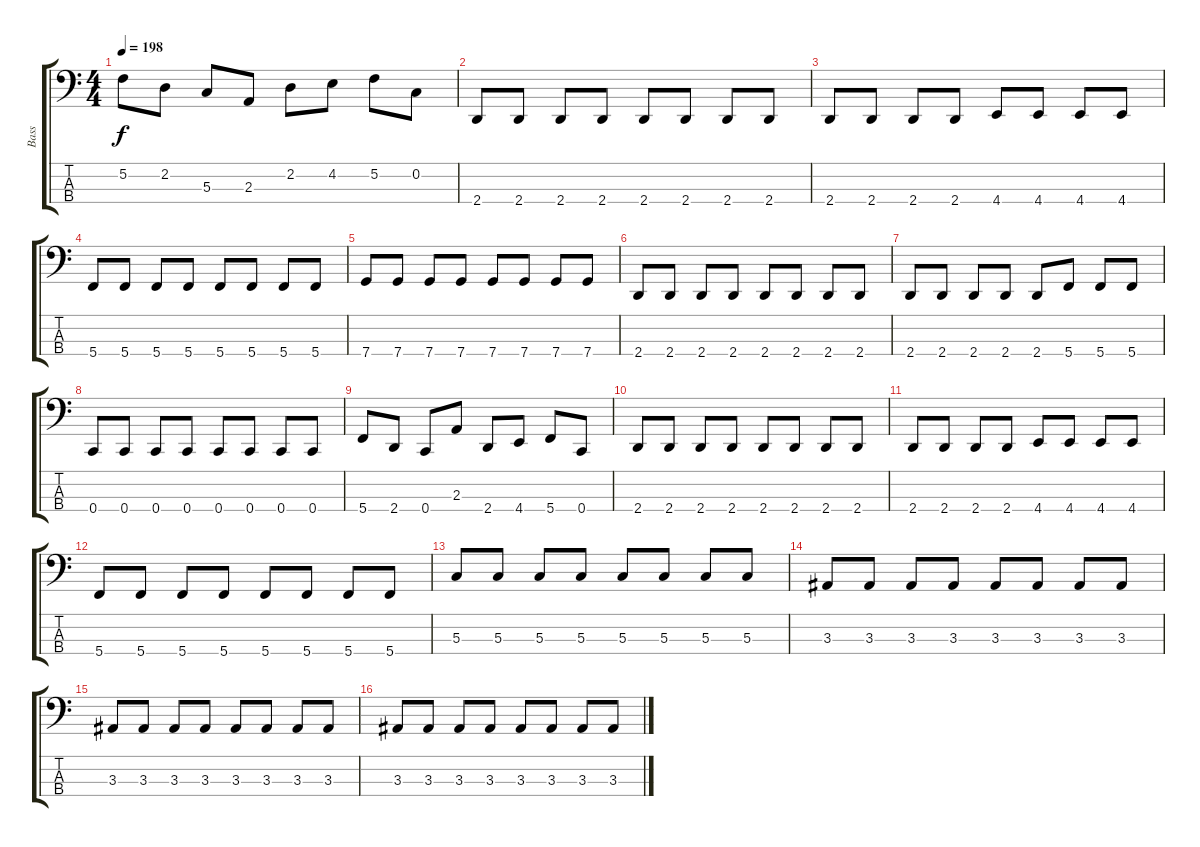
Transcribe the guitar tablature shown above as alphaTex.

\track ("Bass" "Bass") {instrument electricbassfinger}
\staff {score tabs}
\tuning (F2 C2 G1 C1) {hide}
\ts (4 4)
\tempo 198
\clef f4
\ks c
5.2.8{dy f} 2.2.8 5.3.8 2.3.8 2.2.8 4.2.8 5.2.8 0.2.8 |
2.4.8 2.4.8 2.4.8 2.4.8 2.4.8 2.4.8 2.4.8 2.4.8 |
2.4.8 2.4.8 2.4.8 2.4.8 4.4.8 4.4.8 4.4.8 4.4.8 |
5.4.8 5.4.8 5.4.8 5.4.8 5.4.8 5.4.8 5.4.8 5.4.8 |
7.4.8 7.4.8 7.4.8 7.4.8 7.4.8 7.4.8 7.4.8 7.4.8 |
2.4.8 2.4.8 2.4.8 2.4.8 2.4.8 2.4.8 2.4.8 2.4.8 |
2.4.8 2.4.8 2.4.8 2.4.8 2.4.8 5.4.8 5.4.8 5.4.8 |
0.4.8 0.4.8 0.4.8 0.4.8 0.4.8 0.4.8 0.4.8 0.4.8 |
5.4.8 2.4.8 0.4.8 2.3.8 2.4.8 4.4.8 5.4.8 0.4.8 |
2.4.8 2.4.8 2.4.8 2.4.8 2.4.8 2.4.8 2.4.8 2.4.8 |
2.4.8 2.4.8 2.4.8 2.4.8 4.4.8 4.4.8 4.4.8 4.4.8 |
5.4.8 5.4.8 5.4.8 5.4.8 5.4.8 5.4.8 5.4.8 5.4.8 |
5.3.8 5.3.8 5.3.8 5.3.8 5.3.8 5.3.8 5.3.8 5.3.8 |
3.3.8 3.3.8 3.3.8 3.3.8 3.3.8 3.3.8 3.3.8 3.3.8 |
3.3.8 3.3.8 3.3.8 3.3.8 3.3.8 3.3.8 3.3.8 3.3.8 |
3.3.8 3.3.8 3.3.8 3.3.8 3.3.8 3.3.8 3.3.8 3.3.8
